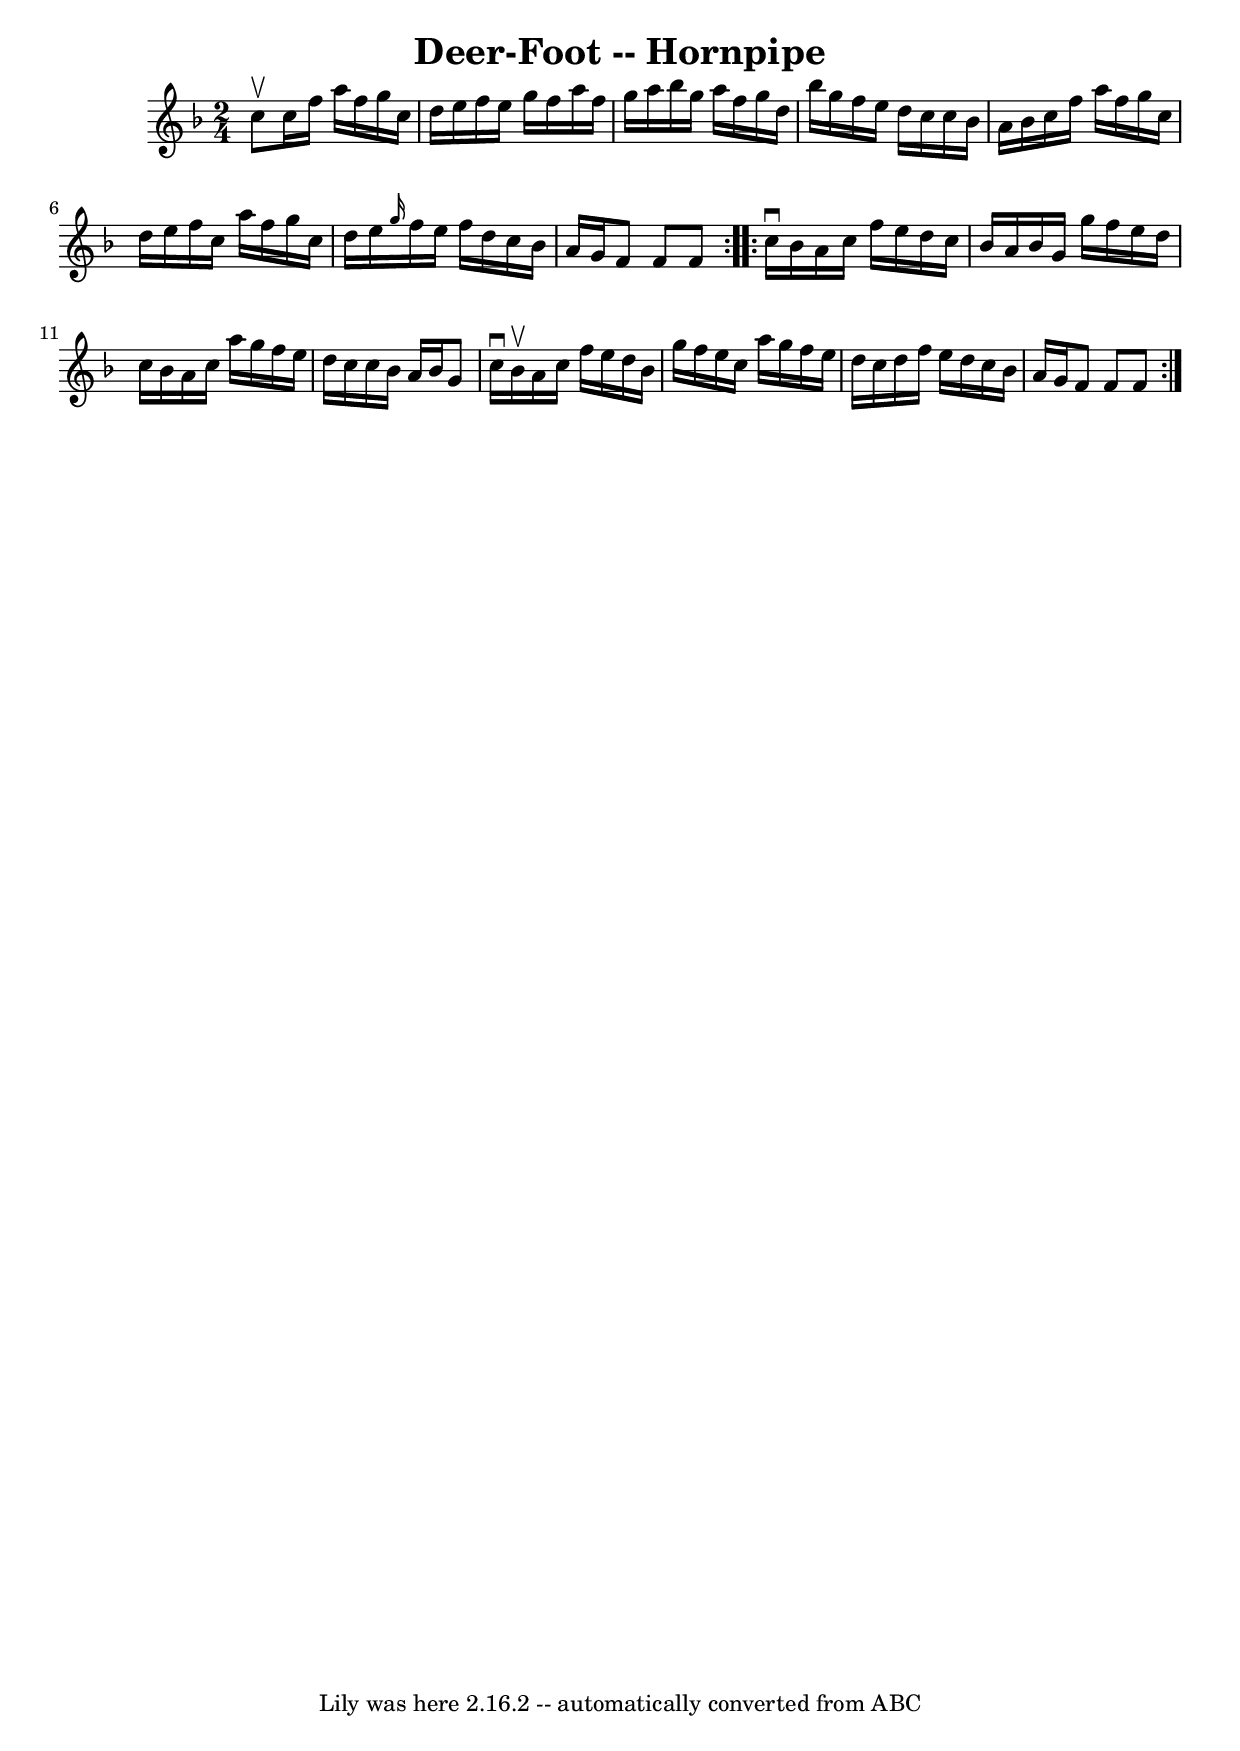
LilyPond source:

\version "2.7.40"
\include "Mammoth.ily"
\header {
	%% book = "Cole's 1000 Fiddle Tunes"
	crossRefNumber = "1"
	footnotes = ""
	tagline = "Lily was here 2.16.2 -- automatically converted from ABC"
	title = "Deer-Foot -- Hornpipe"
}
voicedefault =  {


\repeat volta 2 {
\time 2/4 \key f \major c''8^\upbow |
 c''16 f''16 a''16    
f''16 g''16 c''16 d''16 e''16  |
 f''16 e''16 g''16   
 f''16 a''16 f''16 g''16 a''16  |
 bes''16 g''16    
a''16 f''16 g''16 d''16 bes''16 g''16  |
 f''16 e''16 
 d''16 c''16 c''16 bes'16 a'16 bes'16  |
 c''16    
f''16 a''16 f''16 g''16 c''16 d''16 e''16  |
 f''16   
 c''16 a''16 f''16 g''16 c''16 d''16 e''16  |
 
\grace { g''16  } f''16 e''16 f''16 d''16 c''16 bes'16    
a'16 g'16  |
 f'8 f'8 f'8  }     \repeat volta 2 { c''16 
^\downbow bes'16  |
 a'16 c''16 f''16 e''16 d''16    
c''16 bes'16 a'16  |
 bes'16 g'16 g''16 f''16 e''16   
 d''16 c''16 bes'16  |
 a'16 c''16 a''16 g''16 f''16  
 e''16 d''16 c''16  |
 c''16 bes'16 a'16 bes'16 g'8  
 c''16^\downbow bes'16^\upbow |
 a'16 c''16 f''16 e''16 
 d''16 bes'16 g''16 f''16  |
 e''16 c''16 a''16    
g''16 f''16 e''16 d''16 c''16  |
 d''16 f''16 e''16   
 d''16 c''16 bes'16 a'16 g'16  |
 f'8 f'8 f'8  }   
}

\score{
    <<

	\context Staff="default"
	{
	    \voicedefault 
	}

    >>
	\layout {
	}
	\midi {}
}
